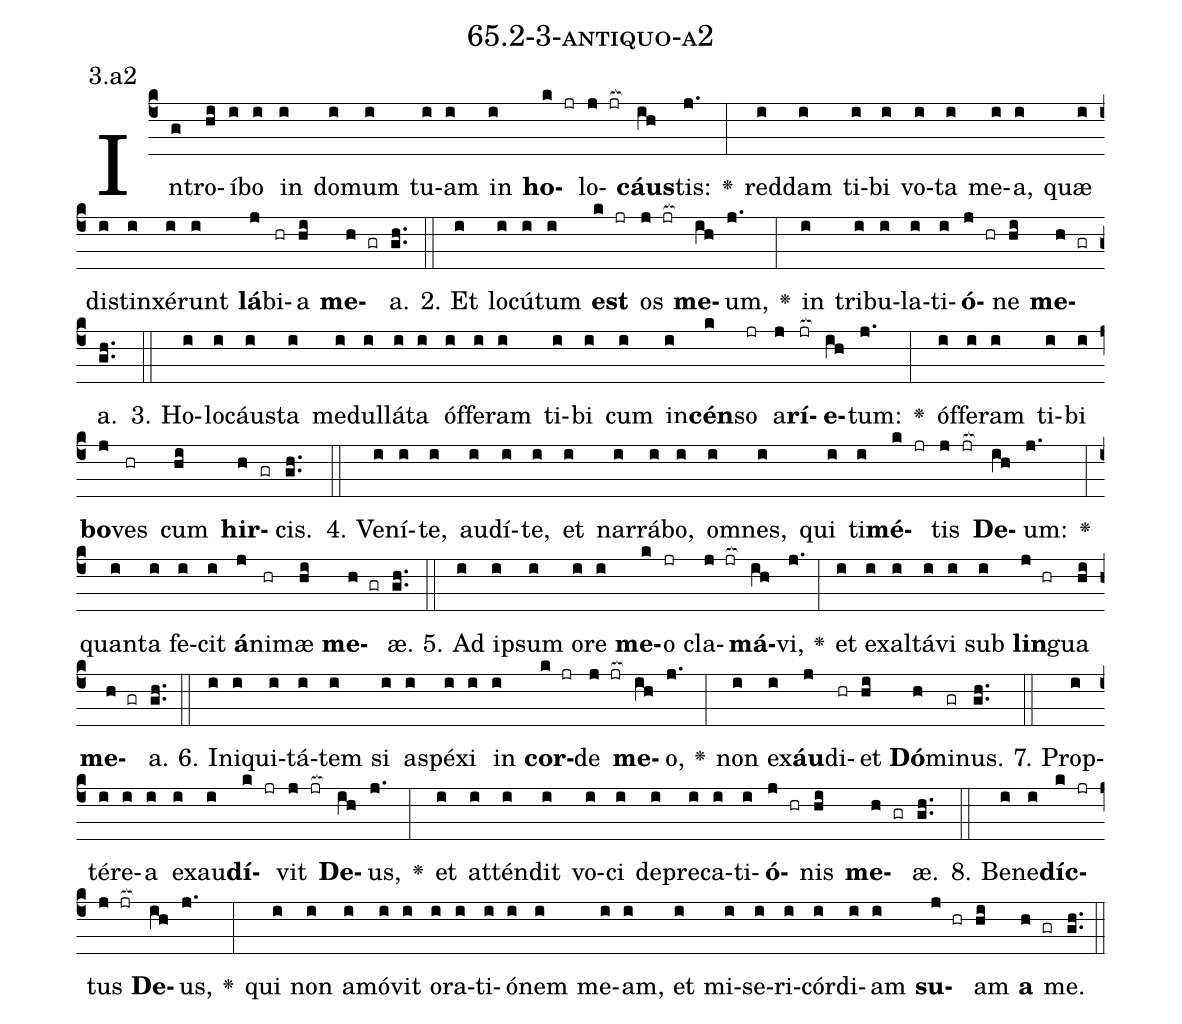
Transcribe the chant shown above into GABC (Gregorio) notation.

name: 65.2-3-antiquo-a2;
annotation: 3.a2;
%%
(c4)In(g)tro(hi)í(i)bo(i) in(i) do(i)mum(i) tu(i)am(i) in(i) <b>ho</b>(k jr)lo(j jr[ocb:1{])<b>cáus</b>(ih[ocb:0}])tis:(j.) <v>\greheightstar</v>(:) red(i)dam(i) ti(i)bi(i) vo(i)ta(i) me(i)a,(i) quæ(i) di(i)stin(i)xé(i)runt(i) <b>lá</b>(j)bi(hr)a(hi) <b>me</b>(h gr)a.(gh..) (::)
2. Et(i) lo(i)cú(i)tum(i) <b>est</b>(k jr) os(j jr[ocb:1{]) <b>me</b>(ih[ocb:0}])um,(j.) <v>\greheightstar</v>(:) in(i) tri(i)bu(i)la(i)ti(i)<b>ó</b>(j hr)ne(hi) <b>me</b>(h gr)a.(gh..) (::)
3. Ho(i)lo(i)cáus(i)ta(i) me(i)dul(i)lá(i)ta(i) óf(i)fe(i)ram(i) ti(i)bi(i) cum(i) in(i)<b>cén</b>(k)so(jr) a(j)<b>rí</b>(jr[ocb:1{])<b>e</b>(ih[ocb:0}])tum:(j.) <v>\greheightstar</v>(:) óf(i)fe(i)ram(i) ti(i)bi(i) <b>bo</b>(j)ves(hr) cum(hi) <b>hir</b>(h gr)cis.(gh..) (::)
4. Ve(i)ní(i)te,(i) au(i)dí(i)te,(i) et(i) nar(i)rá(i)bo,(i) om(i)nes,(i) qui(i) ti(i)<b>mé</b>(k jr)tis(j jr[ocb:1{]) <b>De</b>(ih[ocb:0}])um:(j.) <v>\greheightstar</v>(:) quan(i)ta(i) fe(i)cit(i) <b>á</b>(j)ni(hr)mæ(hi) <b>me</b>(h gr)æ.(gh..) (::)
5. Ad(i) ip(i)sum(i) o(i)re(i) <b>me</b>(k)o(jr) cla(j jr[ocb:1{])<b>má</b>(ih[ocb:0}])vi,(j.) <v>\greheightstar</v>(:) et(i) ex(i)al(i)tá(i)vi(i) sub(i) <b>lin</b>(j hr)gua(hi) <b>me</b>(h gr)a.(gh..) (::)
6. In(i)i(i)qui(i)tá(i)tem(i) si(i) a(i)spé(i)xi(i) in(i) <b>cor</b>(k jr)de(j jr[ocb:1{]) <b>me</b>(ih[ocb:0}])o,(j.) <v>\greheightstar</v>(:) non(i) ex(i)<b>áu</b>(j)di(hr)et(hi) <b>Dó</b>(h)mi(gr)nus.(gh..) (::)
7. Prop(i)tér(i)e(i)a(i) ex(i)au(i)<b>dí</b>(k jr)vit(j jr[ocb:1{]) <b>De</b>(ih[ocb:0}])us,(j.) <v>\greheightstar</v>(:) et(i) at(i)tén(i)dit(i) vo(i)ci(i) de(i)pre(i)ca(i)ti(i)<b>ó</b>(j hr)nis(hi) <b>me</b>(h gr)æ.(gh..) (::)
8. Be(i)ne(i)<b>díc</b>(k jr)tus(j jr[ocb:1{]) <b>De</b>(ih[ocb:0}])us,(j.) <v>\greheightstar</v>(:) qui(i) non(i) a(i)mó(i)vit(i) o(i)ra(i)ti(i)ó(i)nem(i) me(i)am,(i) et(i) mi(i)se(i)ri(i)cór(i)di(i)am(i) <b>su</b>(j hr)am(hi) <b>a</b>(h gr) me.(gh..) (::)
